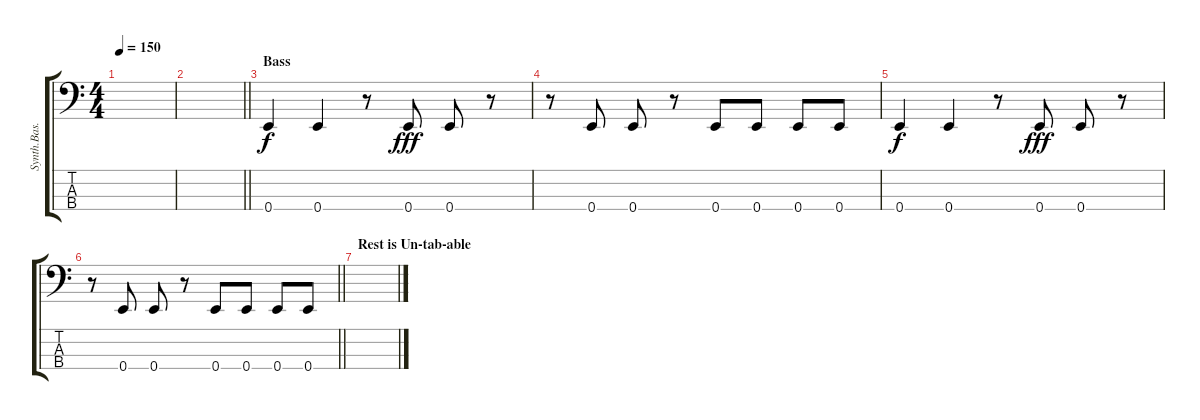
\track ("Synth.Bas.2." "Synth.Bas.") {instrument synthbass2}
\staff {score tabs}
\tuning (G2 D2 A1 E1) {hide}
\ts (4 4)
\tempo 150
\clef f4
\ks c
|
\barLineRight lightlight
|
\section ("" "Bass")
0.4.4 0.4.4 r.8 0.4.8{dy fff} 0.4.8 r.8 |
r.8 0.4.8 0.4.8 r.8 0.4.8 0.4.8 0.4.8 0.4.8 |
0.4.4{dy f} 0.4.4 r.8 0.4.8{dy fff} 0.4.8 r.8 |
\barLineRight lightlight
r.8 0.4.8 0.4.8 r.8 0.4.8 0.4.8 0.4.8 0.4.8 |
\section ("" "Rest is Un-tab-able")
